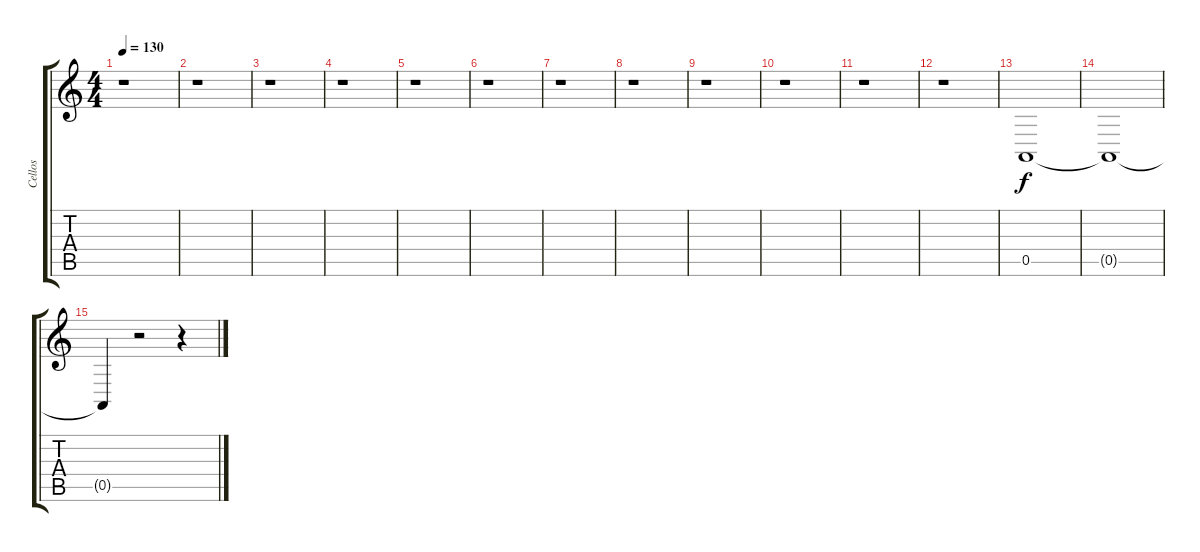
\track ("Cellos" "Cellos") {instrument cello}
\staff {score tabs}
\tuning (E4 B3 G3 D3 A2 E2) {hide}
\ts (4 4)
\tempo 130
\clef g2
\ks c
r.1{dy mf} |
r.1 |
r.1 |
r.1 |
r.1 |
r.1 |
r.1 |
r.1 |
r.1 |
r.1 |
r.1 |
r.1 |
0.5.1{dy f} |
0.5{t}.1 |
0.5{t}.4 r.2 r.4
